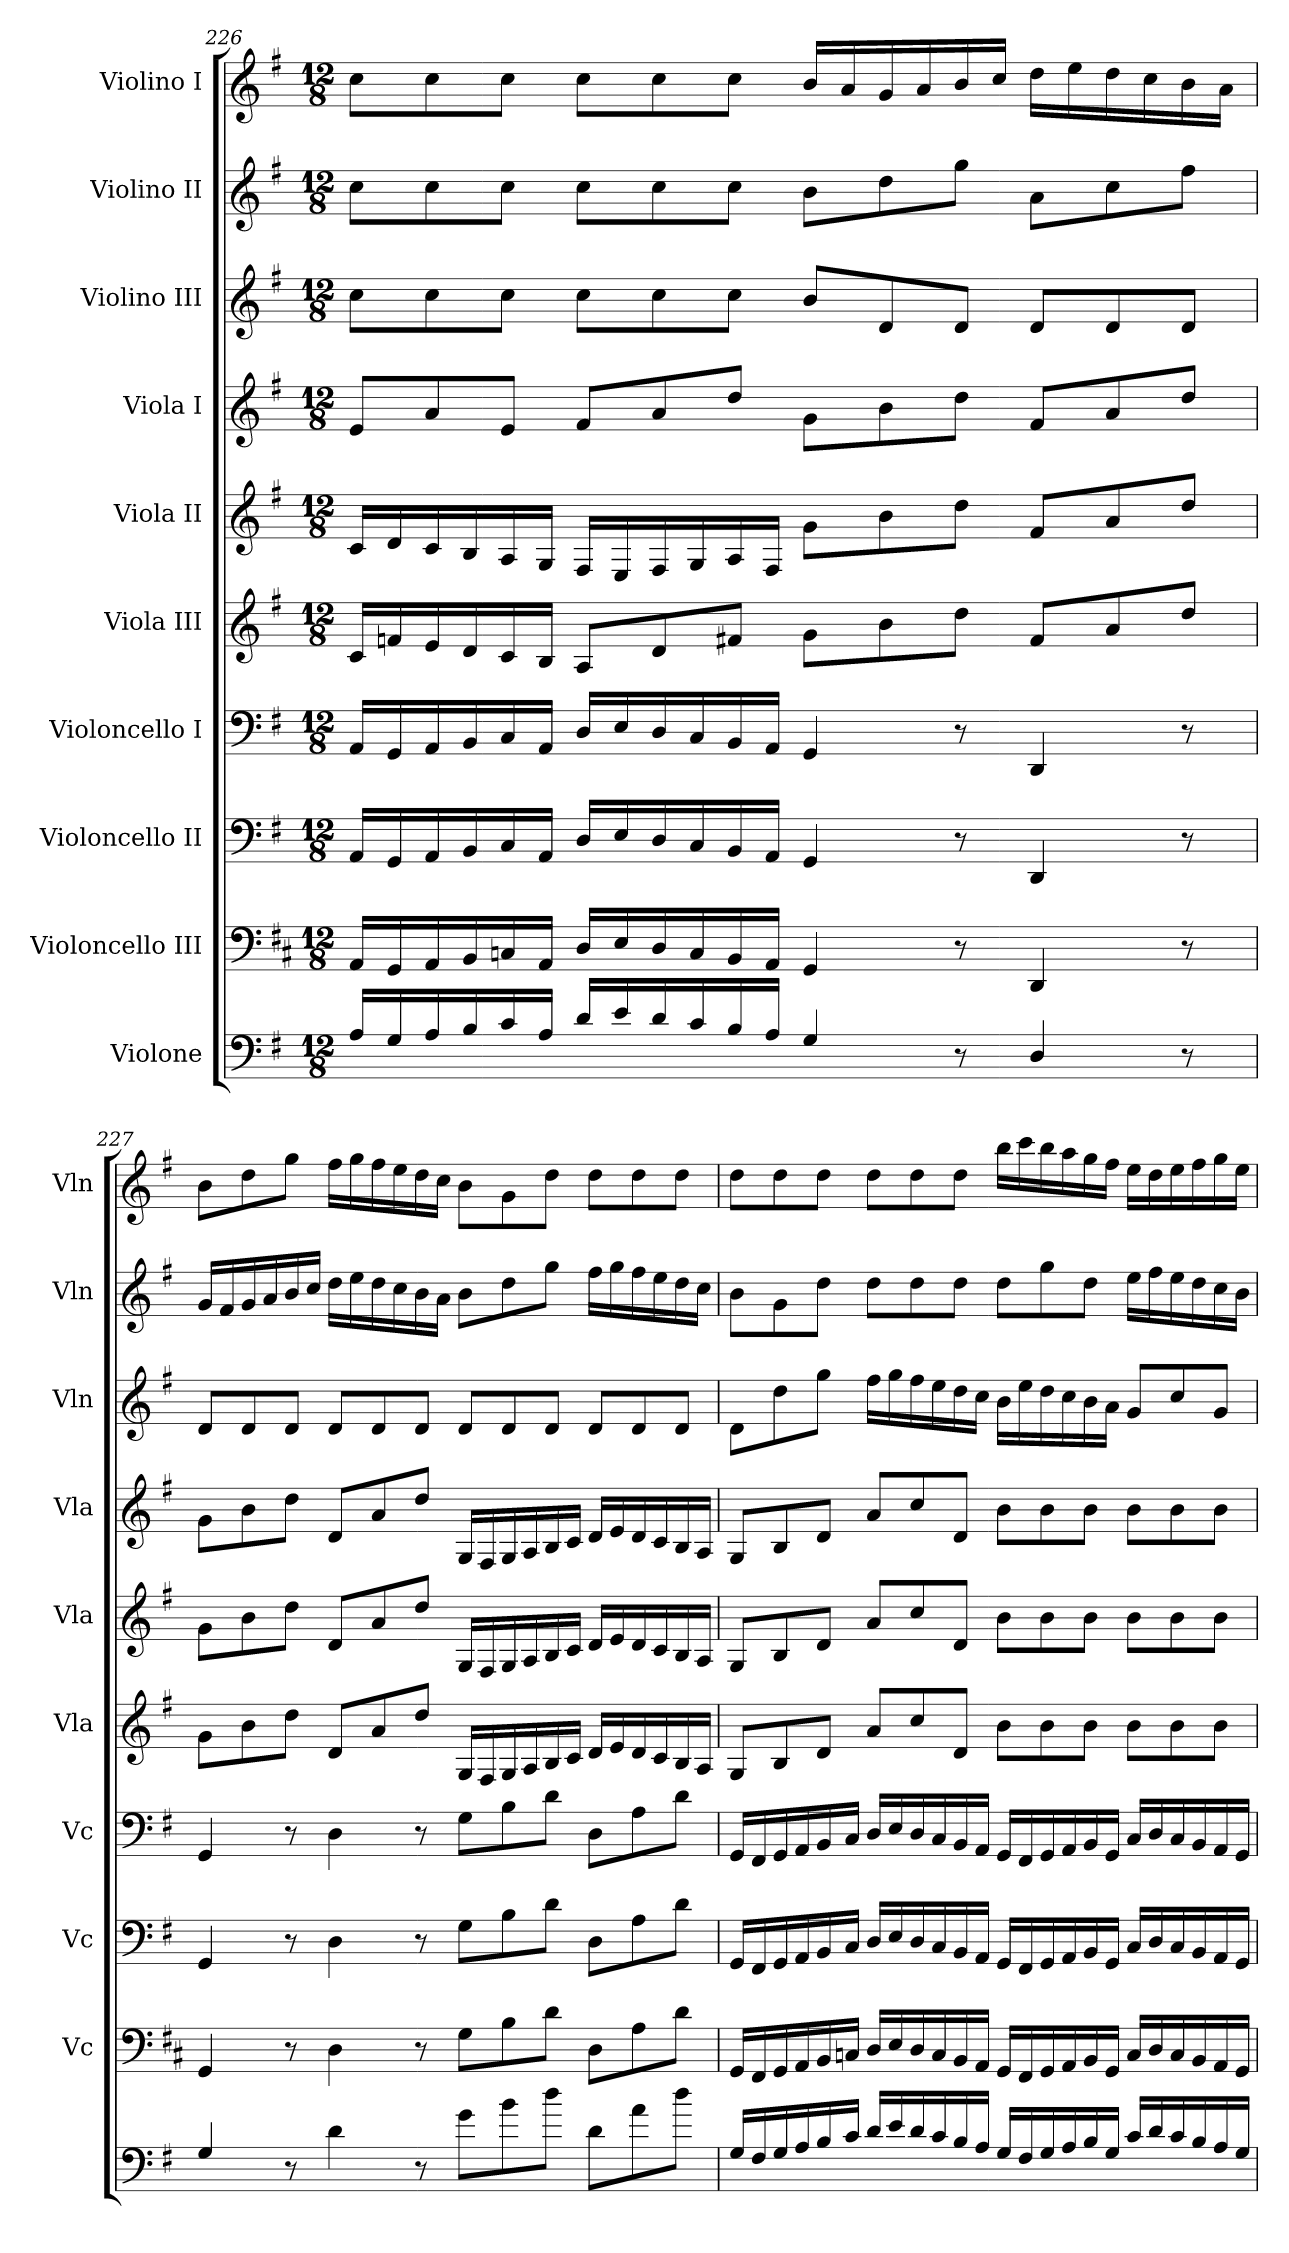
**kern	**kern	**kern	**kern	**kern	**kern	**kern	**kern	**kern	**kern
*part10	*part9	*part8	*part7	*part6	*part5	*part4	*part3	*part2	*part1
*staff10	*staff9	*staff8	*staff7	*staff6	*staff5	*staff4	*staff3	*staff2	*staff1
*I"Violone	*I"Violoncello III	*I"Violoncello  II	*I"Violoncello   I	*I"Viola       III	*I"Viola        II	*I"Viola         I	*I"Violino     III	*I"Violino      II	*I"Violino       I
*	*I'Vc	*I'Vc	*I'Vc	*I'Vla	*I'Vla	*I'Vla	*I'Vln	*I'Vln	*I'Vln
!!LO:PB:g=z
*clefF4	*clefF4	*clefF4	*clefF4	*clefG2	*clefG2	*clefG2	*clefG2	*clefG2	*clefG2
*ITrd7c12	*	*	*	*	*	*	*	*	*
*k[f#]	*k[f#c#]	*k[f#]	*k[f#]	*k[f#]	*k[f#]	*k[f#]	*k[f#]	*k[f#]	*k[f#]
*G:	*D:	*G:	*G:	*G:	*G:	*G:	*G:	*G:	*G:
*M12/8	*M12/8	*M12/8	*M12/8	*M12/8	*M12/8	*M12/8	*M12/8	*M12/8	*M12/8
=226	=226	=226	=226	=226	=226	=226	=226	=226	=226
16AA/LL	16AA/LL	16AA/LL	16AA/LL	16c/LL	16c/LL	8e/L	8cc\L	8cc\L	8cc\L
16GG/	16GG/	16GG/	16GG/	16fn/	16d/	.	.	.	.
16AA/	16AA/	16AA/	16AA/	16e/	16c/	8a/	8cc\	8cc\	8cc\
16BB/	16BB/	16BB/	16BB/	16d/	16B/	.	.	.	.
16C/	16Cn/	16C/	16C/	16c/	16A/	8e/J	8cc\J	8cc\J	8cc\J
16AA/JJ	16AA/JJ	16AA/JJ	16AA/JJ	16B/JJ	16G/JJ	.	.	.	.
16D/LL	16D/LL	16D/LL	16D/LL	8A/L	16F#/LL	8f#/L	8cc\L	8cc\L	8cc\L
16E/	16E/	16E/	16E/	.	16E/	.	.	.	.
16D/	16D/	16D/	16D/	8d/	16F#/	8a/	8cc\	8cc\	8cc\
16C/	16C/	16C/	16C/	.	16G/	.	.	.	.
16BB/	16BB/	16BB/	16BB/	8f#X/J	16A/	8dd/J	8cc\J	8cc\J	8cc\J
16AA/JJ	16AA/JJ	16AA/JJ	16AA/JJ	.	16F#/JJ	.	.	.	.
4GG/	4GG/	4GG/	4GG/	8g\L	8g\L	8g\L	8b/L	8b\L	16b/LL
.	.	.	.	.	.	.	.	.	16a/
.	.	.	.	8b\	8b\	8b\	8d/	8dd\	16g/
.	.	.	.	.	.	.	.	.	16a/
8r	8r	8r	8r	8dd\J	8dd\J	8dd\J	8d/J	8gg\J	16b/
.	.	.	.	.	.	.	.	.	16cc/JJ
4DD/	4DD/	4DD/	4DD/	8f#/L	8f#/L	8f#/L	8d/L	8a\L	16dd\LL
.	.	.	.	.	.	.	.	.	16ee\
.	.	.	.	8a/	8a/	8a/	8d/	8cc\	16dd\
.	.	.	.	.	.	.	.	.	16cc\
8r	8r	8r	8r	8dd/J	8dd/J	8dd/J	8d/J	8ff#\J	16b\
.	.	.	.	.	.	.	.	.	16a\JJ
!!LO:PB:g=z
=227	=227	=227	=227	=227	=227	=227	=227	=227	=227
4GG/	4GG/	4GG/	4GG/	8g\L	8g\L	8g\L	8d/L	16g/LL	8b\L
.	.	.	.	.	.	.	.	16f#/	.
.	.	.	.	8b\	8b\	8b\	8d/	16g/	8dd\
.	.	.	.	.	.	.	.	16a/	.
8r	8r	8r	8r	8dd\J	8dd\J	8dd\J	8d/J	16b/	8gg\J
.	.	.	.	.	.	.	.	16cc/JJ	.
4D\	4D\	4D\	4D\	8d/L	8d/L	8d/L	8d/L	16dd\LL	16ff#\LL
.	.	.	.	.	.	.	.	16ee\	16gg\
.	.	.	.	8a/	8a/	8a/	8d/	16dd\	16ff#\
.	.	.	.	.	.	.	.	16cc\	16ee\
8r	8r	8r	8r	8dd/J	8dd/J	8dd/J	8d/J	16b\	16dd\
.	.	.	.	.	.	.	.	16a\JJ	16cc\JJ
8G\L	8G\L	8G\L	8G\L	16G/LL	16G/LL	16G/LL	8d/L	8b\L	8b\L
.	.	.	.	16F#/	16F#/	16F#/	.	.	.
8B\	8B\	8B\	8B\	16G/	16G/	16G/	8d/	8dd\	8g\
.	.	.	.	16A/	16A/	16A/	.	.	.
8d\J	8d\J	8d\J	8d\J	16B/	16B/	16B/	8d/J	8gg\J	8dd\J
.	.	.	.	16c/JJ	16c/JJ	16c/JJ	.	.	.
8D\L	8D\L	8D\L	8D\L	16d/LL	16d/LL	16d/LL	8d/L	16ff#\LL	8dd\L
.	.	.	.	16e/	16e/	16e/	.	16gg\	.
8A\	8A\	8A\	8A\	16d/	16d/	16d/	8d/	16ff#\	8dd\
.	.	.	.	16c/	16c/	16c/	.	16ee\	.
8d\J	8d\J	8d\J	8d\J	16B/	16B/	16B/	8d/J	16dd\	8dd\J
.	.	.	.	16A/JJ	16A/JJ	16A/JJ	.	16cc\JJ	.
!!LO:PB:g=z
=228	=228	=228	=228	=228	=228	=228	=228	=228	=228
16GG/LL	16GG/LL	16GG/LL	16GG/LL	8G/L	8G/L	8G/L	8d\L	8b\L	8dd\L
16FF#/	16FF#/	16FF#/	16FF#/	.	.	.	.	.	.
16GG/	16GG/	16GG/	16GG/	8B/	8B/	8B/	8dd\	8g\	8dd\
16AA/	16AA/	16AA/	16AA/	.	.	.	.	.	.
16BB/	16BB/	16BB/	16BB/	8d/J	8d/J	8d/J	8gg\J	8dd\J	8dd\J
16C/JJ	16Cn/JJ	16C/JJ	16C/JJ	.	.	.	.	.	.
16D/LL	16D/LL	16D/LL	16D/LL	8a/L	8a/L	8a/L	16ff#\LL	8dd\L	8dd\L
16E/	16E/	16E/	16E/	.	.	.	16gg\	.	.
16D/	16D/	16D/	16D/	8cc/	8cc/	8cc/	16ff#\	8dd\	8dd\
16C/	16C/	16C/	16C/	.	.	.	16ee\	.	.
16BB/	16BB/	16BB/	16BB/	8d/J	8d/J	8d/J	16dd\	8dd\J	8dd\J
16AA/JJ	16AA/JJ	16AA/JJ	16AA/JJ	.	.	.	16cc\JJ	.	.
16GG/LL	16GG/LL	16GG/LL	16GG/LL	8b\L	8b\L	8b\L	16b\LL	8dd\L	16bb\LL
16FF#/	16FF#/	16FF#/	16FF#/	.	.	.	16ee\	.	16ccc\
16GG/	16GG/	16GG/	16GG/	8b\	8b\	8b\	16dd\	8gg\	16bb\
16AA/	16AA/	16AA/	16AA/	.	.	.	16cc\	.	16aa\
16BB/	16BB/	16BB/	16BB/	8b\J	8b\J	8b\J	16b\	8dd\J	16gg\
16GG/JJ	16GG/JJ	16GG/JJ	16GG/JJ	.	.	.	16a\JJ	.	16ff#\JJ
16C/LL	16C/LL	16C/LL	16C/LL	8b\L	8b\L	8b\L	8g/L	16ee\LL	16ee\LL
16D/	16D/	16D/	16D/	.	.	.	.	16ff#\	16dd\
16C/	16C/	16C/	16C/	8b\	8b\	8b\	8cc/	16ee\	16ee\
16BB/	16BB/	16BB/	16BB/	.	.	.	.	16dd\	16ff#\
16AA/	16AA/	16AA/	16AA/	8b\J	8b\J	8b\J	8g/J	16cc\	16gg\
16GG/JJ	16GG/JJ	16GG/JJ	16GG/JJ	.	.	.	.	16b\JJ	16ee\JJ
=	=	=	=	=	=	=	=	=	=
*-	*-	*-	*-	*-	*-	*-	*-	*-	*-
